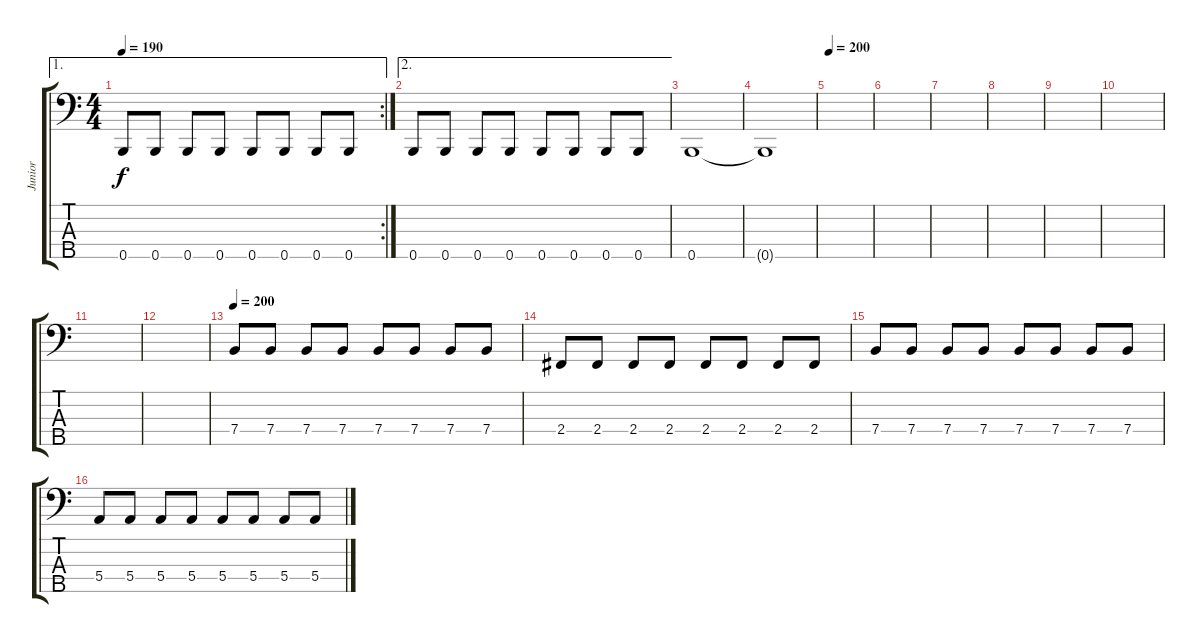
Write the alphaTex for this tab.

\track ("Junior" "Junior") {instrument electricbasspick}
\staff {score tabs}
\tuning (G2 D2 A1 E1 B0) {hide}
\ae 1
\rc 2
\ts (4 4)
\tempo 190
\clef f4
\ks c
0.5.8{dy f} 0.5.8 0.5.8 0.5.8 0.5.8 0.5.8 0.5.8 0.5.8 |
\ae 2
0.5.8 0.5.8 0.5.8 0.5.8 0.5.8 0.5.8 0.5.8 0.5.8 |
0.5.1 |
0.5{t}.1 |
\tempo 200
|
|
|
|
|
|
|
|
\tempo 200
7.4.8 7.4.8 7.4.8 7.4.8 7.4.8 7.4.8 7.4.8 7.4.8 |
2.4.8 2.4.8 2.4.8 2.4.8 2.4.8 2.4.8 2.4.8 2.4.8 |
7.4.8 7.4.8 7.4.8 7.4.8 7.4.8 7.4.8 7.4.8 7.4.8 |
5.4.8 5.4.8 5.4.8 5.4.8 5.4.8 5.4.8 5.4.8 5.4.8
